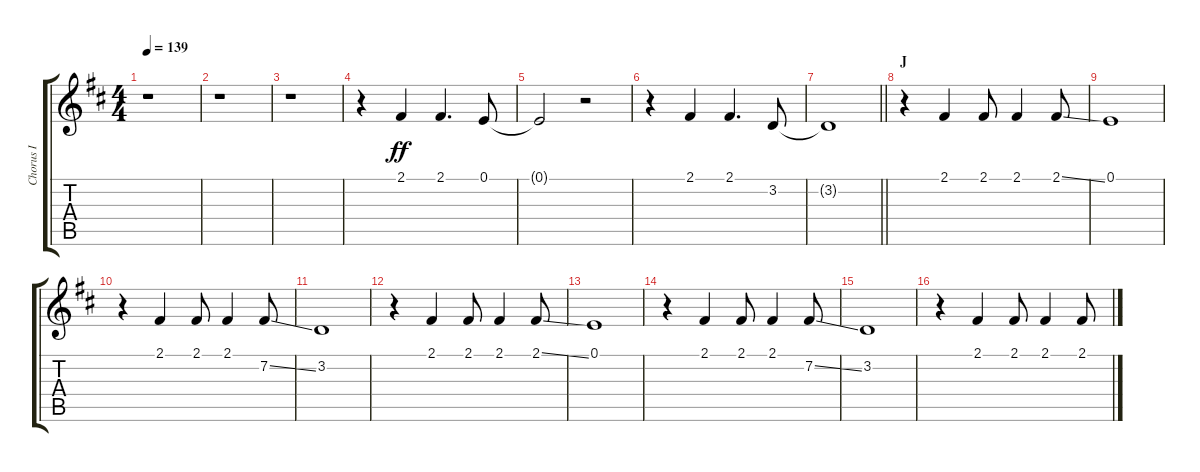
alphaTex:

\track ("Chorus I" "Chorus I") {instrument voiceoohs}
\staff {score tabs}
\tuning (E4 B3 G3 D3 A2 E2) {hide}
\ts (4 4)
\tempo 139
\clef g2
\ks d
r.1{dy ff} |
r.1 |
r.1 |
r.4 2.1.4 2.1.4{d} 0.1.8 |
0.1{t}.2 r.2 |
r.4 2.1.4 2.1.4{d} 3.2.8 |
\barLineRight lightlight
3.2{t}.1 |
\section ("" "J")
r.4 2.1.4 2.1.8 2.1.4 2.1{ss}.8 |
0.1.1 |
r.4 2.1.4 2.1.8 2.1.4 7.2{ss}.8 |
3.2.1 |
r.4 2.1.4 2.1.8 2.1.4 2.1{ss}.8 |
0.1.1 |
r.4 2.1.4 2.1.8 2.1.4 7.2{ss}.8 |
3.2.1 |
r.4 2.1.4 2.1.8 2.1.4 2.1{ss}.8
